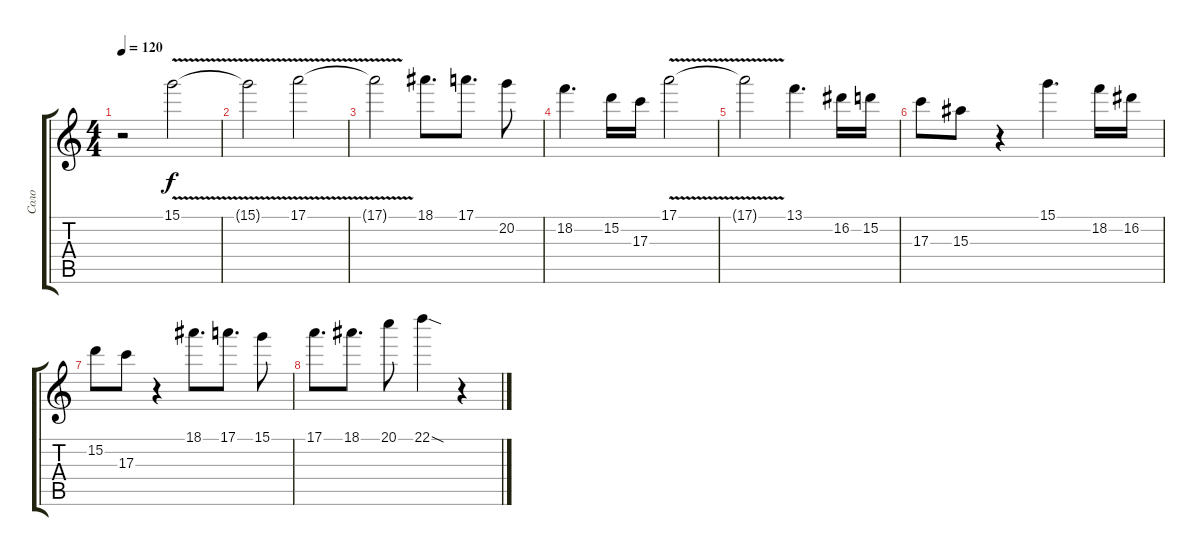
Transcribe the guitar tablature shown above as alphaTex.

\track ("Соло" "Соло") {instrument overdrivenguitar}
\staff {score tabs}
\tuning (E4 B3 G3 D3 A2 E2) {hide}
\ts (4 4)
\tempo 120
\clef g2
\ks c
r.2{dy f} 15.1{v}.2 |
15.1{t}.2 17.1{v}.2 |
17.1{t}.2 18.1.8{d} 17.1.8{d} 20.2.8 |
18.2.4{d} 15.2.16 17.3.16 17.1{v}.2 |
17.1{t}.2 13.1.4{d} 16.2.16 15.2.16 |
17.3.8 15.3.8 r.4 15.1.4{d} 18.2.16 16.2.16 |
15.2.8 17.3.8 r.4 18.1.8{d} 17.1.8{d} 15.1.8 |
17.1.8{d} 18.1.8{d} 20.1.8 22.1{sod}.4 r.4
